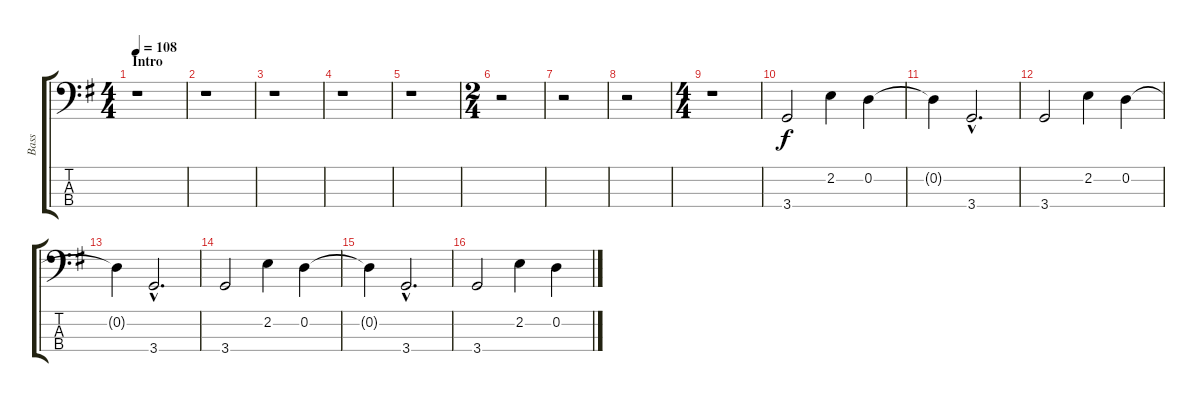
\track ("Bass" "Bass") {instrument electricbassfinger}
\staff {score tabs}
\tuning (G2 D2 A1 E1) {hide}
\ts (4 4)
\section ("" "Intro")
\tempo 108
\clef f4
\ks g
r.1{dy f instrument electricbassfinger} |
r.1 |
r.1 |
r.1 |
r.1 |
\ts (2 4)
r.2 |
r.2 |
r.2 |
\ts (4 4)
r.1 |
3.4.2 2.2.4 0.2.4 |
0.2{t}.4 3.4{hac}.2{d} |
3.4.2 2.2.4 0.2.4 |
0.2{t}.4 3.4{hac}.2{d} |
3.4.2 2.2.4 0.2.4 |
0.2{t}.4 3.4{hac}.2{d} |
3.4.2 2.2.4 0.2.4
